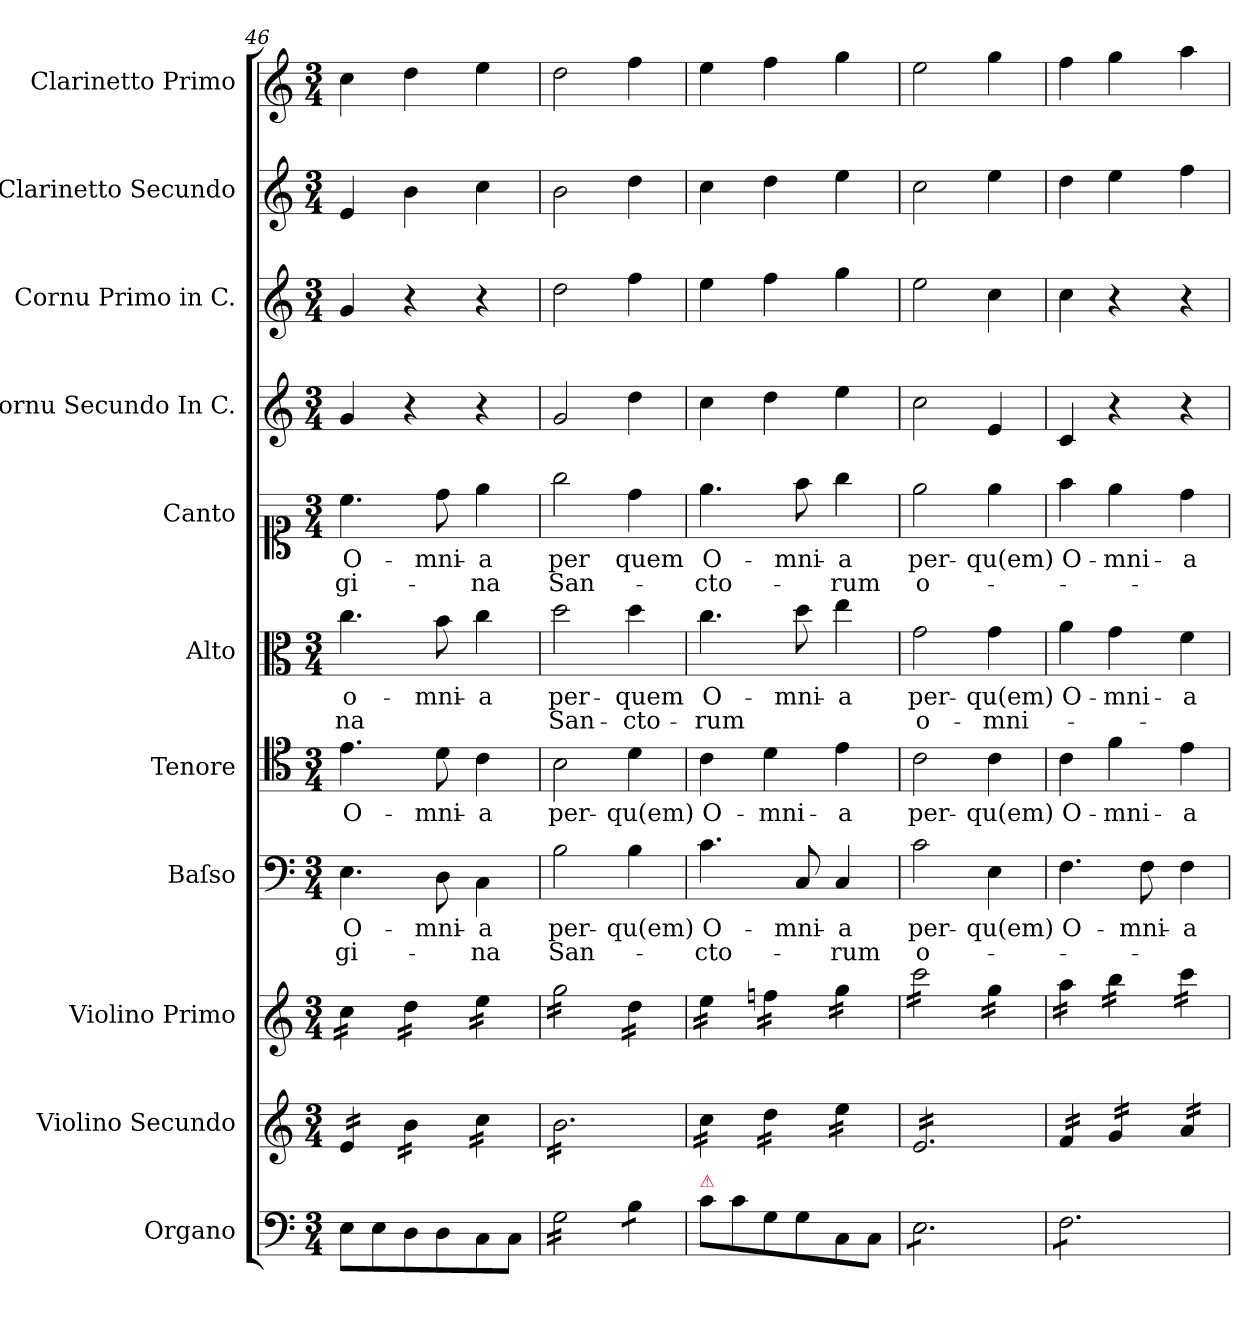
**kern	**kern	**kern	**kern	**text	**text	**kern	**text	**kern	**text	**text	**kern	**text	**text	**kern	**kern	**kern	**kern
*part11	*part10	*part9	*part8	*part8	*part8	*part7	*part7	*part6	*part6	*part6	*part5	*part5	*part5	*part4	*part3	*part2	*part1
*staff11	*staff10	*staff9	*staff8	*staff8	*staff8	*staff7	*staff7	*staff6	*staff6	*staff6	*staff5	*staff5	*staff5	*staff4	*staff3	*staff2	*staff1
*I"Organo	*I"Violino Secundo	*I"Violino Primo	*I"Baſso	*	*	*I"Tenore	*	*I"Alto	*	*	*I"Canto	*	*	*I"Cornu Secundo In C.	*I"Cornu Primo in C.	*I"Clarinetto Secundo	*I"Clarinetto Primo
*I'org	*I'vl 2	*I'vl 1	*I'B	*	*	*I'T	*	*I'A	*	*	*	*	*	*I'cor 2 in C	*I'cor 1 in C	*I'cl 2	*I'cl 1
*clefF4	*clefG2	*clefG2	*clefF4	*	*	*clefC4	*	*clefC3	*	*	*clefC1	*	*	*clefG2	*clefG2	*clefG2	*clefG2
*	*	*	*	*	*	*	*	*	*	*	*	*	*	*ITrd8c12	*ITrd8c12	*	*
*k[]	*k[]	*k[]	*k[]	*	*	*k[]	*	*k[]	*	*	*k[]	*	*	*k[]	*k[]	*k[]	*k[]
*C:	*C:	*C:	*C:	*	*	*C:	*	*C:	*	*	*C:	*	*	*C:	*C:	*C:	*C:
*M3/4	*M3/4	*M3/4	*M3/4	*	*	*M3/4	*	*M3/4	*	*	*M3/4	*	*	*M3/4	*M3/4	*M3/4	*M3/4
=46	=46	=46	=46	=46	=46	=46	=46	=46	=46	=46	=46	=46	=46	=46	=46	=46	=46
*	*tremolo	*	*	*	*	*	*	*	*	*	*	*	*	*	*	*	*
*	*	*tremolo	*	*	*	*	*	*	*	*	*	*	*	*	*	*	*
8E\L	16e/LL	16cc\LL	4.E\	O-	-gi-	4.e\	O-	4.cc\	o-	-na	4.cc\	O-	-gi-	4G/	4G/	4e/	4cc\
.	16e/	16cc\	.	.	.	.	.	.	.	.	.	.	.	.	.	.	.
8E\	16e/	16cc\	.	.	.	.	.	.	.	.	.	.	.	.	.	.	.
.	16e/JJ	16cc\JJ	.	.	.	.	.	.	.	.	.	.	.	.	.	.	.
8D\	16b\LL	16dd\LL	.	.	.	.	.	.	.	.	.	.	.	4r	4r	4b\	4dd\
.	16b\	16dd\	.	.	.	.	.	.	.	.	.	.	.	.	.	.	.
8D\	16b\	16dd\	8D\	-mni-	.	8d\	-mni-	8b\	-mni-	.	8dd\	-mni-	.	.	.	.	.
.	16b\JJ	16dd\JJ	.	.	.	.	.	.	.	.	.	.	.	.	.	.	.
8C\	16cc\LL	16ee\LL	4C\	-a	-na	4c\	-a	4cc\	-a	.	4ee\	-a	-na	4r	4r	4cc\	4ee\
.	16cc\	16ee\	.	.	.	.	.	.	.	.	.	.	.	.	.	.	.
8C\J	16cc\	16ee\	.	.	.	.	.	.	.	.	.	.	.	.	.	.	.
.	16cc\JJ	16ee\JJ	.	.	.	.	.	.	.	.	.	.	.	.	.	.	.
=47	=47	=47	=47	=47	=47	=47	=47	=47	=47	=47	=47	=47	=47	=47	=47	=47	=47
!	!	!	!	!	!	!	!LO:LY:i	!	!	!	!	!	!	!	!	!	!
*tremolo	*	*	*	*	*	*	*	*	*	*	*	*	*	*	*	*	*
16G\LL	16b\LL	16gg\LL	2B\	per-	San-	2B\	per-	2dd\	per-	San-	2gg\	per	San-	2G/	2d\	2b\	2dd\
16G\	16b\	16gg\	.	.	.	.	.	.	.	.	.	.	.	.	.	.	.
16G\	16b\	16gg\	.	.	.	.	.	.	.	.	.	.	.	.	.	.	.
16G\	16b\	16gg\	.	.	.	.	.	.	.	.	.	.	.	.	.	.	.
16G\	16b\	16gg\	.	.	.	.	.	.	.	.	.	.	.	.	.	.	.
16G\	16b\	16gg\	.	.	.	.	.	.	.	.	.	.	.	.	.	.	.
16G\	16b\	16gg\	.	.	.	.	.	.	.	.	.	.	.	.	.	.	.
16G\JJ	16b\	16gg\JJ	.	.	.	.	.	.	.	.	.	.	.	.	.	.	.
!	!	!	!	!	!	!	!LO:LY:i	!	!	!	!	!	!	!	!	!	!
8B\L	16b\	16dd\LL	4B\	-qu(em)	.	4d\	-qu(em)	4dd\	-quem	-cto-	4dd\	quem	.	4d\	4f\	4dd\	4ff\
.	16b\	16dd\	.	.	.	.	.	.	.	.	.	.	.	.	.	.	.
8B\J	16b\	16dd\	.	.	.	.	.	.	.	.	.	.	.	.	.	.	.
*Xtremolo	*	*	*	*	*	*	*	*	*	*	*	*	*	*	*	*	*
.	16b\JJ	16dd\JJ	.	.	.	.	.	.	.	.	.	.	.	.	.	.	.
=48	=48	=48	=48	=48	=48	=48	=48	=48	=48	=48	=48	=48	=48	=48	=48	=48	=48
!LO:TX:a:color=crimson:t=⚠	!	!	!	!	!	!	!	!	!	!	!	!	!	!	!	!	!
!	!	!	!	!	!	!	!LO:LY:i	!	!	!	!	!	!	!	!	!	!
8c\L	16cc\LL	16ee\LL	4.c\	O-	-cto-	4c\	O-	4.cc\	O-	-rum	4.ee\	O-	-cto-	4c\	4e\	4cc\	4ee\
.	16cc\	16ee\	.	.	.	.	.	.	.	.	.	.	.	.	.	.	.
8c\	16cc\	16ee\	.	.	.	.	.	.	.	.	.	.	.	.	.	.	.
.	16cc\JJ	16ee\JJ	.	.	.	.	.	.	.	.	.	.	.	.	.	.	.
!	!	!	!	!	!	!	!LO:LY:i	!	!	!	!	!	!	!	!	!	!
8G\	16dd\LL	16ffn\LL	.	.	.	4d\	-mni-	.	.	.	.	.	.	4d\	4f\	4dd\	4ff\
.	16dd\	16ffn\	.	.	.	.	.	.	.	.	.	.	.	.	.	.	.
8G\	16dd\	16ffn\	8C/	-mni-	.	.	.	8dd\	-mni-	.	8ff\	-mni-	.	.	.	.	.
.	16dd\JJ	16ffn\JJ	.	.	.	.	.	.	.	.	.	.	.	.	.	.	.
!	!	!	!	!	!	!	!LO:LY:i	!	!	!	!	!	!	!	!	!	!
8C/	16ee\LL	16gg\LL	4C/	-a	-rum	4e\	-a	4ee\	-a	.	4gg\	-a	-rum	4e\	4g\	4ee\	4gg\
.	16ee\	16gg\	.	.	.	.	.	.	.	.	.	.	.	.	.	.	.
8C/J	16ee\	16gg\	.	.	.	.	.	.	.	.	.	.	.	.	.	.	.
.	16ee\JJ	16gg\JJ	.	.	.	.	.	.	.	.	.	.	.	.	.	.	.
=49	=49	=49	=49	=49	=49	=49	=49	=49	=49	=49	=49	=49	=49	=49	=49	=49	=49
!	!	!	!	!	!	!	!LO:LY:i	!	!	!	!	!	!	!	!	!	!
*tremolo	*	*	*	*	*	*	*	*	*	*	*	*	*	*	*	*	*
8E\L	16e/LL	16ccc\LL	2c\	per-	o-	2c\	per-	2g\	per-	o-	2ee\	per-	o-	2c\	2e\	2cc\	2ee\
.	16e/	16ccc\	.	.	.	.	.	.	.	.	.	.	.	.	.	.	.
8E\	16e/	16ccc\	.	.	.	.	.	.	.	.	.	.	.	.	.	.	.
.	16e/	16ccc\	.	.	.	.	.	.	.	.	.	.	.	.	.	.	.
8E\	16e/	16ccc\	.	.	.	.	.	.	.	.	.	.	.	.	.	.	.
.	16e/	16ccc\	.	.	.	.	.	.	.	.	.	.	.	.	.	.	.
8E\	16e/	16ccc\	.	.	.	.	.	.	.	.	.	.	.	.	.	.	.
.	16e/	16ccc\JJ	.	.	.	.	.	.	.	.	.	.	.	.	.	.	.
!	!	!	!	!	!	!	!LO:LY:i	!	!	!	!	!	!	!	!	!	!
8E\	16e/	16gg\LL	4E\	-qu(em)	.	4c\	-qu(em)	4g\	-qu(em)	-mni-	4ee\	-qu(em)	.	4E/	4c\	4ee\	4gg\
.	16e/	16gg\	.	.	.	.	.	.	.	.	.	.	.	.	.	.	.
8E\J	16e/	16gg\	.	.	.	.	.	.	.	.	.	.	.	.	.	.	.
.	16e/JJ	16gg\JJ	.	.	.	.	.	.	.	.	.	.	.	.	.	.	.
=50	=50	=50	=50	=50	=50	=50	=50	=50	=50	=50	=50	=50	=50	=50	=50	=50	=50
!	!	!	!	!	!	!	!LO:LY:i	!	!	!	!	!	!	!	!	!	!
8F\L	16f/LL	16aa\LL	4.F\	O-	.	4c\	O-	4a\	O-	.	4ff\	O-	.	4C/	4c\	4dd\	4ff\
.	16f/	16aa\	.	.	.	.	.	.	.	.	.	.	.	.	.	.	.
8F\	16f/	16aa\	.	.	.	.	.	.	.	.	.	.	.	.	.	.	.
.	16f/JJ	16aa\JJ	.	.	.	.	.	.	.	.	.	.	.	.	.	.	.
!	!	!	!	!	!	!	!LO:LY:i	!	!	!	!	!	!	!	!	!	!
8F\	16g/LL	16bb\LL	.	.	.	4f\	-mni-	4g\	-mni-	.	4ee\	-mni-	.	4r	4r	4ee\	4gg\
.	16g/	16bb\	.	.	.	.	.	.	.	.	.	.	.	.	.	.	.
8F\	16g/	16bb\	8F\	-mni-	.	.	.	.	.	.	.	.	.	.	.	.	.
.	16g/JJ	16bb\JJ	.	.	.	.	.	.	.	.	.	.	.	.	.	.	.
!	!	!	!	!	!	!	!LO:LY:i	!	!	!	!	!	!	!	!	!	!
8F\	16a/LL	16ccc\LL	4F\	-a	.	4e\	-a	4f\	-a	.	4dd\	-a	.	4r	4r	4ff\	4aa\
.	16a/	16ccc\	.	.	.	.	.	.	.	.	.	.	.	.	.	.	.
8F\J	16a/	16ccc\	.	.	.	.	.	.	.	.	.	.	.	.	.	.	.
*Xtremolo	*	*	*	*	*	*	*	*	*	*	*	*	*	*	*	*	*
.	16a/JJ	16ccc\JJ	.	.	.	.	.	.	.	.	.	.	.	.	.	.	.
*	*	*Xtremolo	*	*	*	*	*	*	*	*	*	*	*	*	*	*	*
*	*Xtremolo	*	*	*	*	*	*	*	*	*	*	*	*	*	*	*	*
=	=	=	=	=	=	=	=	=	=	=	=	=	=	=	=	=	=
*-	*-	*-	*-	*-	*-	*-	*-	*-	*-	*-	*-	*-	*-	*-	*-	*-	*-
